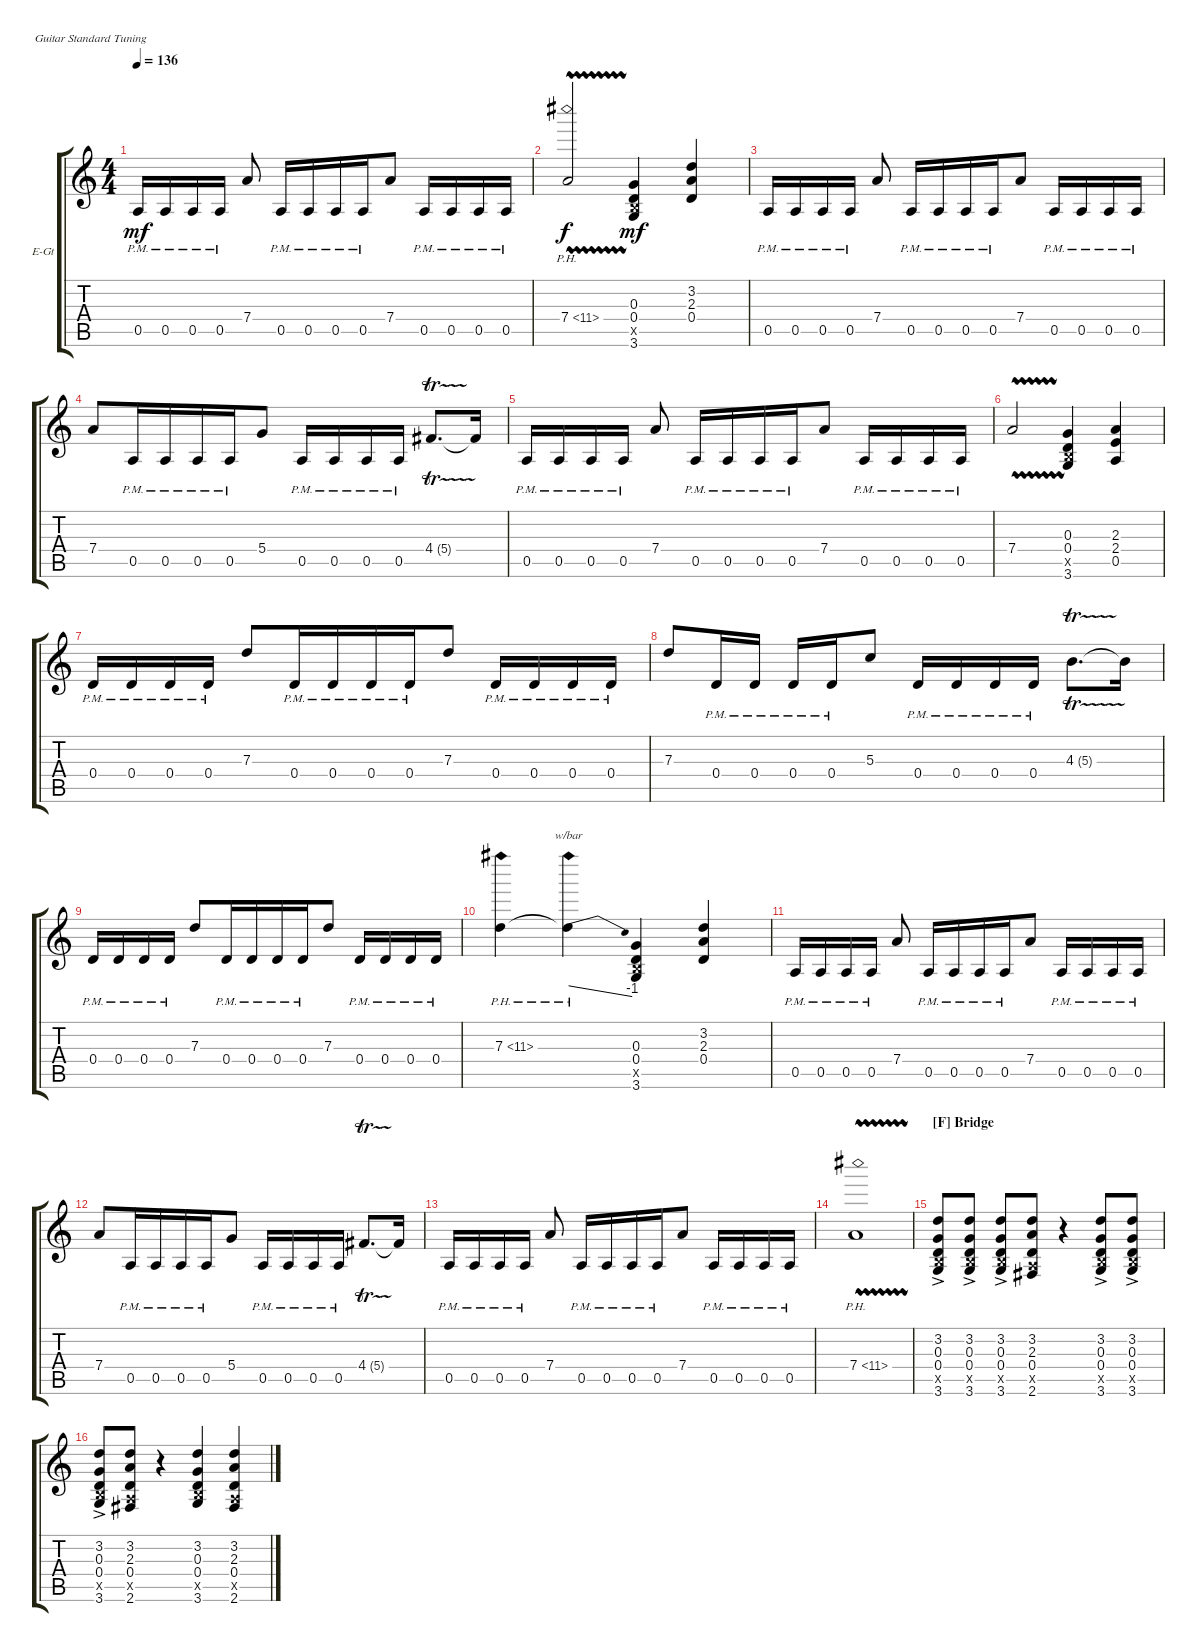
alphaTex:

\defaultSystemsLayout 4
\bracketExtendMode groupsimilarinstruments
\firstSystemTrackNameOrientation horizontal
\otherSystemsTrackNameOrientation horizontal
\track ("Electric Guitar" "E-Gt") {instrument distortionguitar}
\staff {score tabs}
\tuning (E4 B3 G3 D3 A2 E2)
\ts (4 4)
\tempo 136
\clef g2
\ks c
0.5{pm}.16{dy mf} 0.5{pm}.16 0.5{pm}.16 0.5{pm}.16 7.4.8{beam split} 0.5{pm}.16 0.5{pm}.16{beam merge} 0.5{pm}.16 0.5{pm}.16 7.4.8 0.5{pm}.16 0.5{pm}.16{beam merge} 0.5{pm}.16 0.5{pm}.16 |
7.4{ph 4 vw}.2{dy f} (3.6 2.5{x} 0.4 0.3).4{dy mf} (3.2 2.3 0.4).4 |
0.5{pm}.16 0.5{pm}.16 0.5{pm}.16 0.5{pm}.16 7.4.8{beam split} 0.5{pm}.16 0.5{pm}.16{beam merge} 0.5{pm}.16 0.5{pm}.16 7.4.8 0.5{pm}.16 0.5{pm}.16{beam merge} 0.5{pm}.16 0.5{pm}.16 |
7.4.8 0.5{pm}.16 0.5{pm}.16{beam merge} 0.5{pm}.16 0.5{pm}.16 5.4.8 0.5{pm}.16 0.5{pm}.16{beam merge} 0.5{pm}.16 0.5{pm}.16 4.4{tr (5 16)}.8{d} 4.4{t}.16 |
0.5{pm}.16 0.5{pm}.16 0.5{pm}.16 0.5{pm}.16 7.4.8{beam split} 0.5{pm}.16 0.5{pm}.16{beam merge} 0.5{pm}.16 0.5{pm}.16 7.4.8 0.5{pm}.16 0.5{pm}.16{beam merge} 0.5{pm}.16 0.5{pm}.16 |
7.4{vw}.2 (3.6 2.5{x} 0.4 0.3).4 (2.3 2.4 0.5).4 |
0.4{pm}.16 0.4{pm}.16 0.4{pm}.16 0.4{pm}.16 7.3.8 0.4{pm}.16 0.4{pm}.16{beam merge} 0.4{pm}.16 0.4{pm}.16 7.3.8 0.4{pm}.16 0.4{pm}.16 0.4{pm}.16 0.4{pm}.16 |
7.3.8 0.4{pm}.16 0.4{pm}.16 0.4{pm}.16 0.4{pm}.16 5.3.8 0.4{pm}.16 0.4{pm}.16 0.4{pm}.16 0.4{pm}.16 4.3{tr (5 16)}.8{d} 4.3{t}.16 |
0.4{pm}.16 0.4{pm}.16 0.4{pm}.16 0.4{pm}.16 7.3.8 0.4{pm}.16 0.4{pm}.16{beam merge} 0.4{pm}.16 0.4{pm}.16 7.3.8 0.4{pm}.16 0.4{pm}.16 0.4{pm}.16 0.4{pm}.16 |
7.3{ph 4}.4 7.3{ph 4 t}.4{tbe (dive default 0 0 45 -4)} (3.6 2.5{x} 0.4 0.3).4 (3.2 2.3 0.4).4 |
0.5{pm}.16 0.5{pm}.16 0.5{pm}.16 0.5{pm}.16 7.4.8{beam split} 0.5{pm}.16 0.5{pm}.16{beam merge} 0.5{pm}.16 0.5{pm}.16 7.4.8 0.5{pm}.16 0.5{pm}.16{beam merge} 0.5{pm}.16 0.5{pm}.16 |
7.4.8 0.5{pm}.16 0.5{pm}.16{beam merge} 0.5{pm}.16 0.5{pm}.16 5.4.8 0.5{pm}.16 0.5{pm}.16{beam merge} 0.5{pm}.16 0.5{pm}.16 4.4{tr (5 16)}.8{d} 4.4{t}.16 |
0.5{pm}.16 0.5{pm}.16 0.5{pm}.16 0.5{pm}.16 7.4.8{beam split} 0.5{pm}.16 0.5{pm}.16{beam merge} 0.5{pm}.16 0.5{pm}.16 7.4.8 0.5{pm}.16 0.5{pm}.16{beam merge} 0.5{pm}.16 0.5{pm}.16 |
7.4{ph 4 vw}.1 |
\section ("F" "Bridge")
(3.6 2.5{x} 0.4{ac} 0.3 3.2).8 (3.6 2.5{x} 0.4{ac} 0.3 3.2).8 (3.6 2.5{x} 0.4{ac} 0.3 3.2).8 (2.6 0.5{x} 0.4 2.3 3.2).8 r.4 (3.6 2.5{x} 0.4{ac} 0.3 3.2).8 (3.6 2.5{x} 0.4{ac} 0.3 3.2).8 |
(3.6 2.5{x} 0.4{ac} 0.3 3.2).8 (2.6 0.5{x} 0.4 2.3 3.2).8 r.4 (3.6 2.5{x} 0.4 0.3 3.2).4 (2.6 0.5{x} 0.4 2.3 3.2).4
